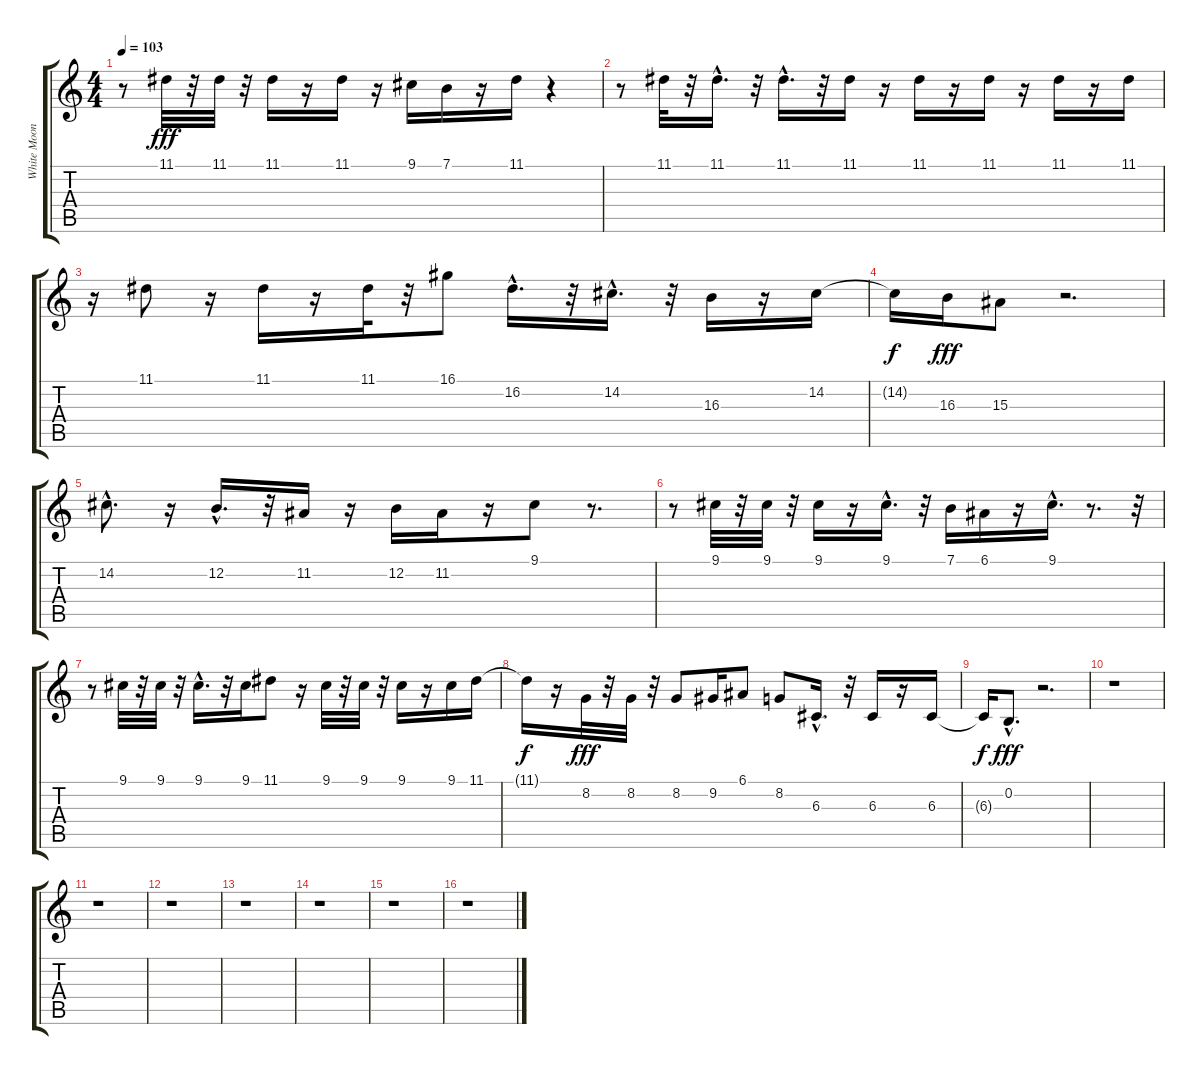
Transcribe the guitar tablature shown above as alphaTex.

\track ("White Moon - Kuzmin Vladimir" "White Moon") {instrument electricpiano1}
\staff {score tabs}
\tuning (E4 B3 G3 D3 A2 E2) {hide}
\ts (4 4)
\tempo 103
\clef g2
\ks c
r.8{dy fff} 11.1.32 r.32 11.1.32 r.32 11.1.16 r.16 11.1.16 r.16 9.1.16 7.1.16 r.16 11.1.16 r.4 |
r.8 11.1.32 r.32 11.1{hac}.16{d} r.32 11.1{hac}.16{d} r.32 11.1.16 r.16 11.1.16 r.16 11.1.16 r.16 11.1.16 r.16 11.1.16 |
r.16 11.1.8 r.16 11.1.16 r.16 11.1.32 r.32 16.1.8 16.2{hac}.16{d} r.32 14.2{hac}.16{d} r.32 16.3.16 r.16 14.2.16 |
14.2{t}.16{dy f} 16.3.16{dy fff} 15.3.8 r.2{d} |
14.2{hac}.8{d} r.16 12.2{hac}.16{d} r.32 11.2.16 r.16 12.2.16 11.2.16 r.16 9.1.8 r.8{d} |
r.8 9.1.32 r.32 9.1.32 r.32 9.1.16 r.16 9.1{hac}.16{d} r.32 7.1.16 6.1.16 r.16 9.1{hac}.16{d} r.8{d} r.32 |
r.8 9.1.32 r.32 9.1.32 r.32 9.1{hac}.16{d} r.32 9.1.16 11.1.8 r.16 9.1.32 r.32 9.1.32 r.32 9.1.16 r.16 9.1.16 11.1.16 |
11.1{t}.16{dy f} r.16 8.2.32{dy fff} r.32 8.2.32 r.32 8.2.8 9.2.16 6.1.8 8.2.8 6.3{hac}.16{d} r.32 6.3.16 r.16 6.3.16 |
6.3{t}.16{dy f} 0.2{hac}.8{d dy fff} r.2{d} |
r.1 |
r.1 |
r.1 |
r.1 |
r.1 |
r.1 |
r.1
